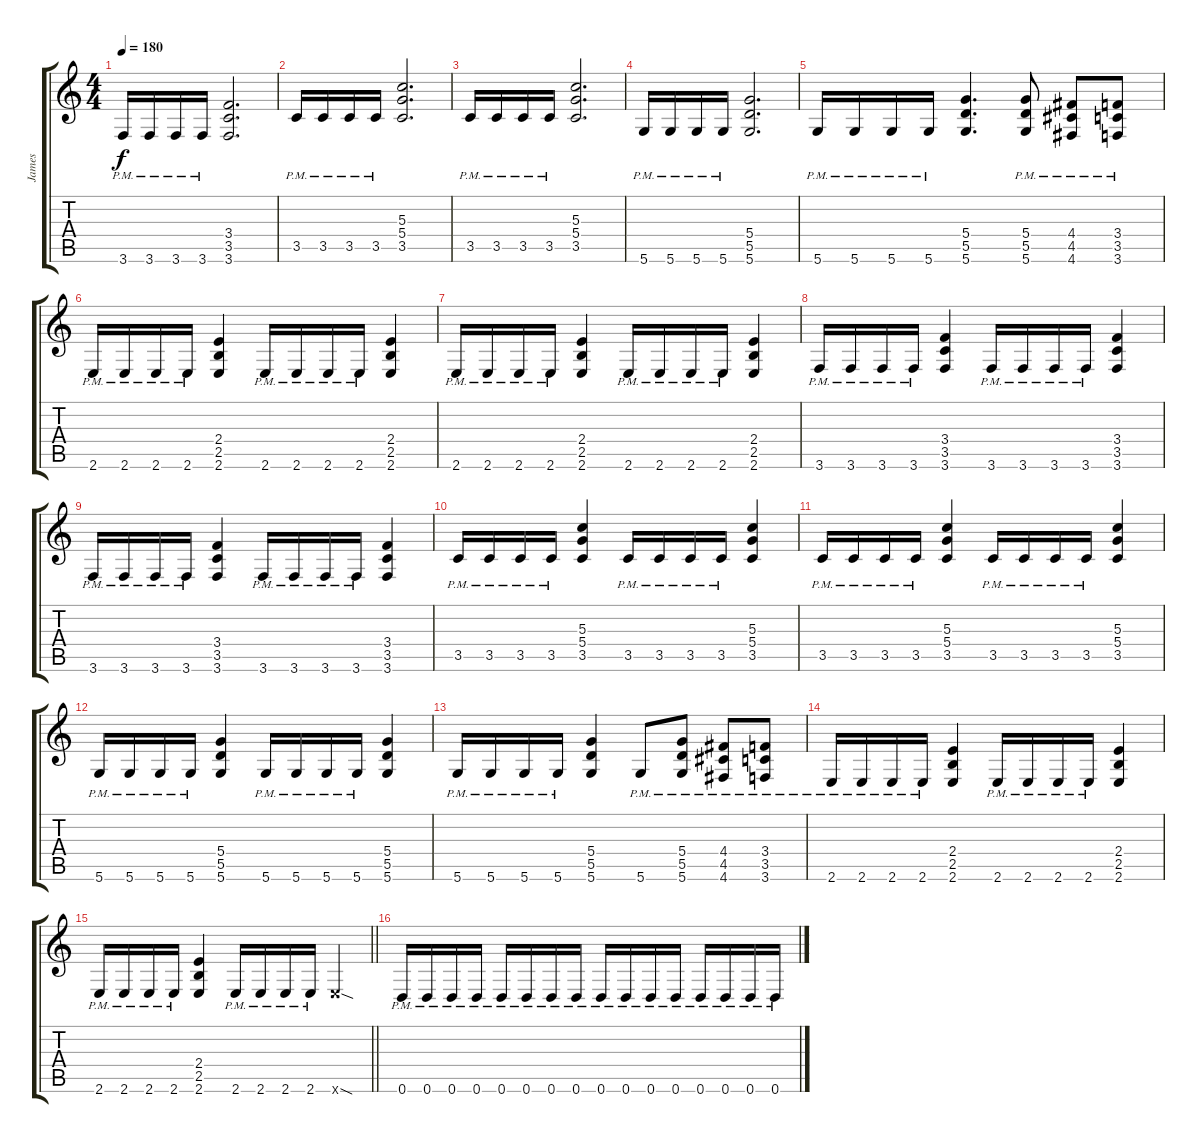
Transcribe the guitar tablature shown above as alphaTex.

\track ("James" "James") {instrument distortionguitar}
\staff {score tabs}
\tuning (E4 B3 G3 D3 A2 D2) {hide}
\ts (4 4)
\tempo 180
\clef g2
\ks c
3.6{pm}.16{dy f} 3.6{pm}.16 3.6{pm}.16 3.6{pm}.16 (3.4 3.5 3.6).2{d} |
3.5{pm}.16 3.5{pm}.16 3.5{pm}.16 3.5{pm}.16 (5.3 5.4 3.5).2{d} |
3.5{pm}.16 3.5{pm}.16 3.5{pm}.16 3.5{pm}.16 (5.3 5.4 3.5).2{d} |
5.6{pm}.16 5.6{pm}.16 5.6{pm}.16 5.6{pm}.16 (5.4 5.5 5.6).2{d} |
5.6{pm}.16 5.6{pm}.16 5.6{pm}.16 5.6{pm}.16 (5.4 5.5 5.6).4{d} (5.4{pm} 5.5{pm} 5.6{pm}).8 (4.4{pm} 4.5{pm} 4.6{pm}).8 (3.4{pm} 3.5{pm} 3.6{pm}).8 |
2.6{pm}.16 2.6{pm}.16 2.6{pm}.16 2.6{pm}.16 (2.4 2.5 2.6).4 2.6{pm}.16 2.6{pm}.16 2.6{pm}.16 2.6{pm}.16 (2.4 2.5 2.6).4 |
2.6{pm}.16 2.6{pm}.16 2.6{pm}.16 2.6{pm}.16 (2.4 2.5 2.6).4 2.6{pm}.16 2.6{pm}.16 2.6{pm}.16 2.6{pm}.16 (2.4 2.5 2.6).4 |
3.6{pm}.16 3.6{pm}.16 3.6{pm}.16 3.6{pm}.16 (3.4 3.5 3.6).4 3.6{pm}.16 3.6{pm}.16 3.6{pm}.16 3.6{pm}.16 (3.4 3.5 3.6).4 |
3.6{pm}.16 3.6{pm}.16 3.6{pm}.16 3.6{pm}.16 (3.4 3.5 3.6).4 3.6{pm}.16 3.6{pm}.16 3.6{pm}.16 3.6{pm}.16 (3.4 3.5 3.6).4 |
3.5{pm}.16 3.5{pm}.16 3.5{pm}.16 3.5{pm}.16 (5.3 5.4 3.5).4 3.5{pm}.16 3.5{pm}.16 3.5{pm}.16 3.5{pm}.16 (5.3 5.4 3.5).4 |
3.5{pm}.16 3.5{pm}.16 3.5{pm}.16 3.5{pm}.16 (5.3 5.4 3.5).4 3.5{pm}.16 3.5{pm}.16 3.5{pm}.16 3.5{pm}.16 (5.3 5.4 3.5).4 |
5.6{pm}.16 5.6{pm}.16 5.6{pm}.16 5.6{pm}.16 (5.4 5.5 5.6).4 5.6{pm}.16 5.6{pm}.16 5.6{pm}.16 5.6{pm}.16 (5.4 5.5 5.6).4 |
5.6{pm}.16 5.6{pm}.16 5.6{pm}.16 5.6{pm}.16 (5.4 5.5 5.6).4 5.6{pm}.8 (5.4{pm} 5.5{pm} 5.6{pm}).8 (4.4{pm} 4.5{pm} 4.6{pm}).8 (3.4{pm} 3.5{pm} 3.6{pm}).8 |
2.6{pm}.16 2.6{pm}.16 2.6{pm}.16 2.6{pm}.16 (2.4 2.5 2.6).4 2.6{pm}.16 2.6{pm}.16 2.6{pm}.16 2.6{pm}.16 (2.4 2.5 2.6).4 |
\barLineRight lightlight
2.6{pm}.16 2.6{pm}.16 2.6{pm}.16 2.6{pm}.16 (2.4 2.5 2.6).4 2.6{pm}.16 2.6{pm}.16 2.6{pm}.16 2.6{pm}.16 2.6{sod x}.4 |
\section ("" "")
0.6{pm}.16 0.6{pm}.16 0.6{pm}.16 0.6{pm}.16 0.6{pm}.16 0.6{pm}.16 0.6{pm}.16 0.6{pm}.16 0.6{pm}.16 0.6{pm}.16 0.6{pm}.16 0.6{pm}.16 0.6{pm}.16 0.6{pm}.16 0.6{pm}.16 0.6{pm}.16
